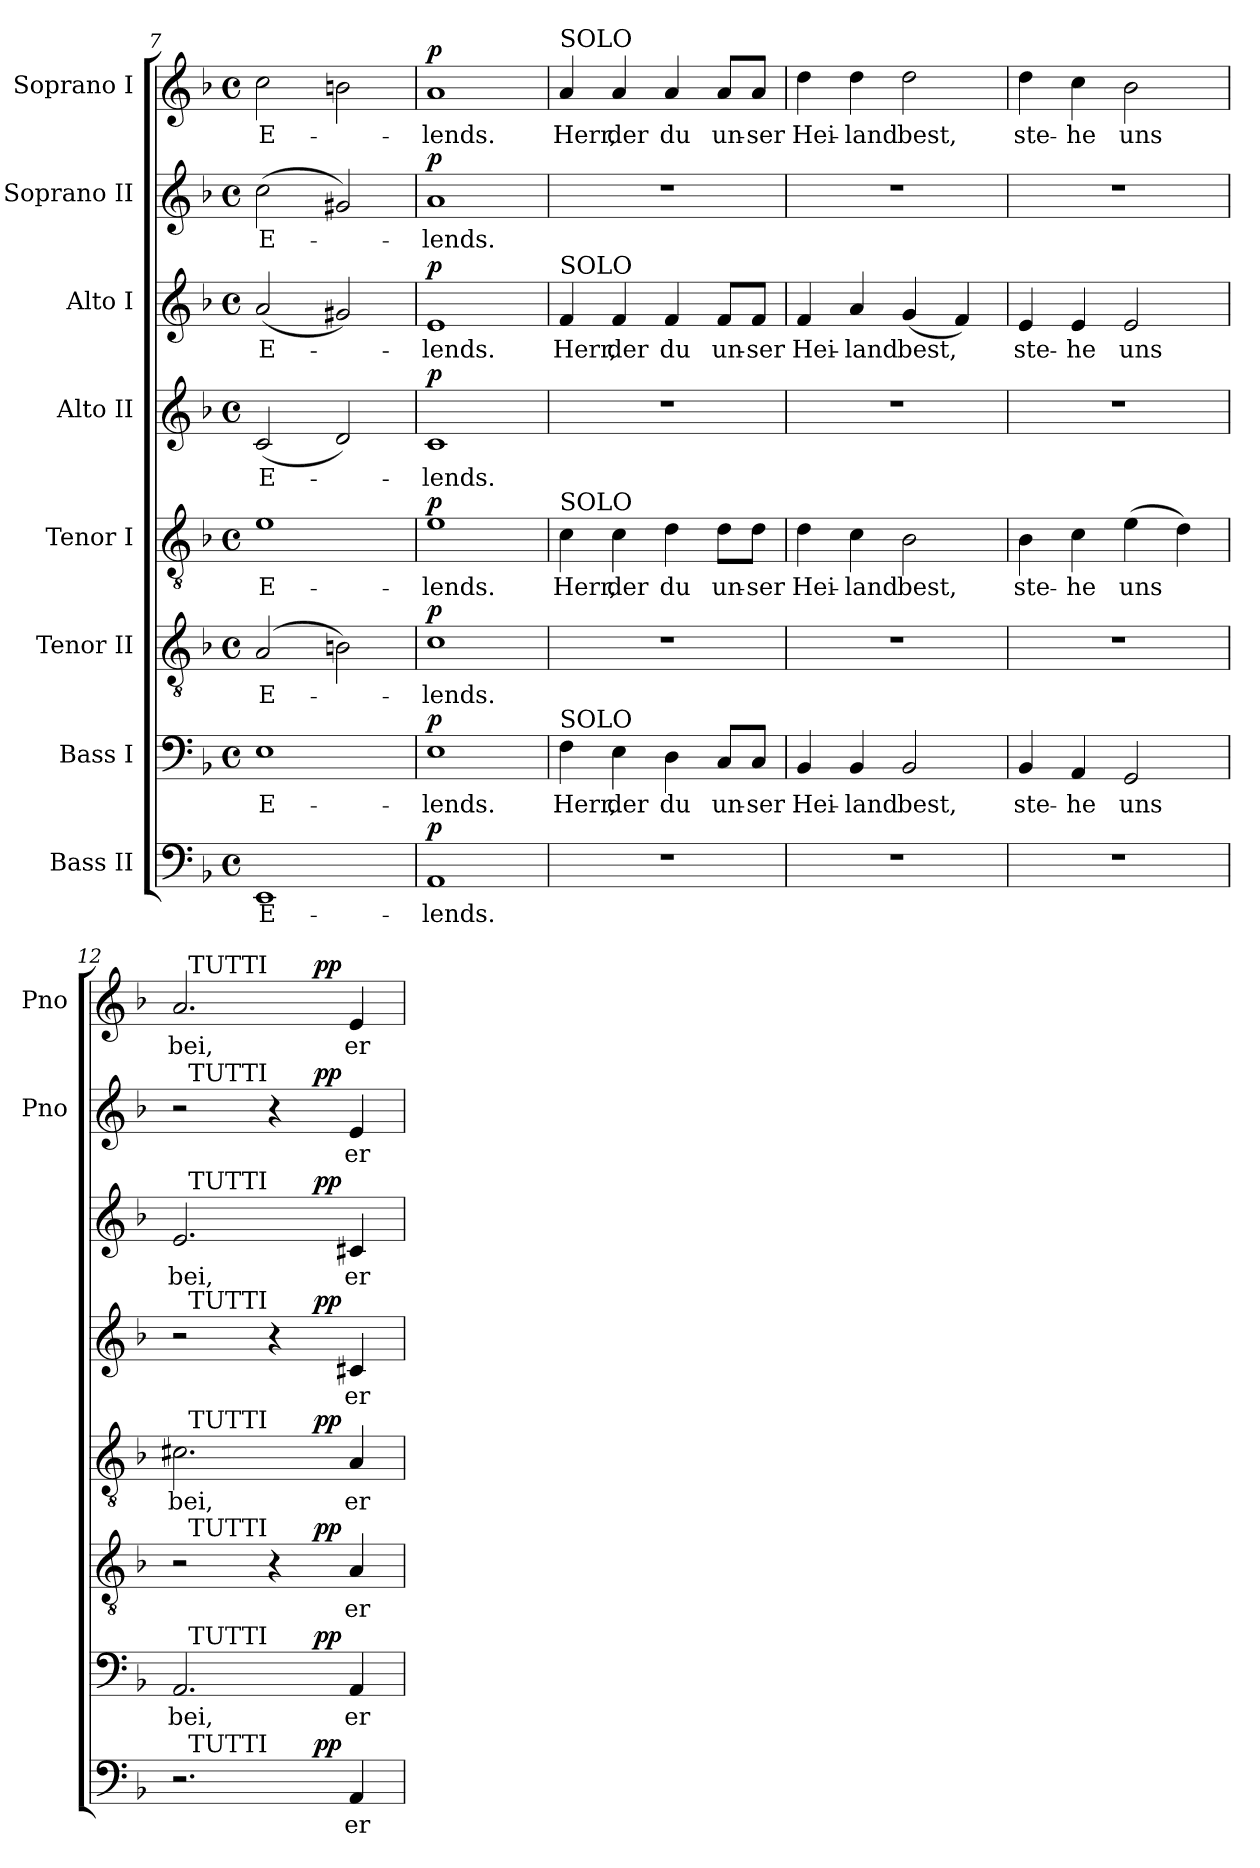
**kern	**text	**dynam	**kern	**text	**dynam	**kern	**text	**dynam	**kern	**text	**dynam	**kern	**text	**dynam	**kern	**text	**dynam	**kern	**text	**dynam	**kern	**text	**dynam
*part8	*part8	*part8	*part7	*part7	*part7	*part6	*part6	*part6	*part5	*part5	*part5	*part4	*part4	*part4	*part3	*part3	*part3	*part2	*part2	*part2	*part1	*part1	*part1
*staff8	*staff8	*staff8	*staff7	*staff7	*staff7	*staff6	*staff6	*staff6	*staff5	*staff5	*staff5	*staff4	*staff4	*staff4	*staff3	*staff3	*staff3	*staff2	*staff2	*staff2	*staff1	*staff1	*staff1
*I"Bass II	*	*	*I"Bass I	*	*	*I"Tenor II	*	*	*I"Tenor I	*	*	*I"Alto II	*	*	*I"Alto I	*	*	*I"Soprano II	*	*	*I"Soprano I	*	*
*	*	*	*	*	*	*	*	*	*	*	*	*	*	*	*	*	*	*I'Pno	*	*	*I'Pno	*	*
*clefF4	*	*	*clefF4	*	*	*clefGv2	*	*	*clefGv2	*	*	*clefG2	*	*	*clefG2	*	*	*clefG2	*	*	*clefG2	*	*
*k[b-]	*	*	*k[b-]	*	*	*k[b-]	*	*	*k[b-]	*	*	*k[b-]	*	*	*k[b-]	*	*	*k[b-]	*	*	*k[b-]	*	*
*d:	*	*	*d:	*	*	*d:	*	*	*d:	*	*	*d:	*	*	*d:	*	*	*d:	*	*	*d:	*	*
*M4/4	*	*	*M4/4	*	*	*M4/4	*	*	*M4/4	*	*	*M4/4	*	*	*M4/4	*	*	*M4/4	*	*	*M4/4	*	*
*met(c)	*	*	*met(c)	*	*	*met(c)	*	*	*met(c)	*	*	*met(c)	*	*	*met(c)	*	*	*met(c)	*	*	*met(c)	*	*
=7	=7	=7	=7	=7	=7	=7	=7	=7	=7	=7	=7	=7	=7	=7	=7	=7	=7	=7	=7	=7	=7	=7	=7
1EE	E-	.	1E	E-	.	(2A/	E-	.	1e	E-	.	(2c/	E-	.	(2a/	E-	.	(2cc\	E-	.	2cc\	E-	.
.	.	.	.	.	.	2Bn\)	.	.	.	.	.	2d/)	.	.	2g#X/)	.	.	2g#X/)	.	.	2bn\	.	.
=8	=8	=8	=8	=8	=8	=8	=8	=8	=8	=8	=8	=8	=8	=8	=8	=8	=8	=8	=8	=8	=8	=8	=8
!	!	!LO:DY:a	!	!	!LO:DY:a	!	!	!LO:DY:a	!	!	!LO:DY:a	!	!	!LO:DY:a	!	!	!LO:DY:a	!	!	!LO:DY:a	!	!	!LO:DY:a
1AA	-lends.	p	1E	-lends.	p	1c	-lends.	p	1e	-lends.	p	1c	-lends.	p	1e	-lends.	p	1a	-lends.	p	1a	-lends.	p
=9	=9	=9	=9	=9	=9	=9	=9	=9	=9	=9	=9	=9	=9	=9	=9	=9	=9	=9	=9	=9	=9	=9	=9
!	!	!	!	!	!	!	!	!	!	!	!	!	!	!	!	!	!	!	!	!	!LO:TX:a:t=SOLO	!	!
!	!	!	!	!	!	!	!	!	!	!	!	!	!	!	!LO:TX:a:t=SOLO	!	!	!	!	!	!	!	!
!	!	!	!	!	!	!	!	!	!LO:TX:a:t=SOLO	!	!	!	!	!	!	!	!	!	!	!	!	!	!
!	!	!	!LO:TX:a:t=SOLO	!	!	!	!	!	!	!	!	!	!	!	!	!	!	!	!	!	!	!	!
1r	.	.	4F\	Herr,	.	1r	.	.	4c\	Herr,	.	1r	.	.	4f/	Herr,	.	1r	.	.	4a/	Herr,	.
.	.	.	4E\	der	.	.	.	.	4c\	der	.	.	.	.	4f/	der	.	.	.	.	4a/	der	.
.	.	.	4D\	du	.	.	.	.	4d\	du	.	.	.	.	4f/	du	.	.	.	.	4a/	du	.
.	.	.	8C/L	un-	.	.	.	.	8d\L	un-	.	.	.	.	8f/L	un-	.	.	.	.	8a/L	un-	.
.	.	.	8C/J	-ser	.	.	.	.	8d\J	-ser	.	.	.	.	8f/J	-ser	.	.	.	.	8a/J	-ser	.
=10	=10	=10	=10	=10	=10	=10	=10	=10	=10	=10	=10	=10	=10	=10	=10	=10	=10	=10	=10	=10	=10	=10	=10
1r	.	.	4BB-/	Hei-	.	1r	.	.	4d\	Hei-	.	1r	.	.	4f/	Hei-	.	1r	.	.	4dd\	Hei-	.
.	.	.	4BB-/	-land	.	.	.	.	4c\	-land	.	.	.	.	4a/	-land	.	.	.	.	4dd\	-land	.
.	.	.	2BB-/	best,	.	.	.	.	2B-\	best,	.	.	.	.	(4g/	best,	.	.	.	.	2dd\	best,	.
.	.	.	.	.	.	.	.	.	.	.	.	.	.	.	4f/)	.	.	.	.	.	.	.	.
=11	=11	=11	=11	=11	=11	=11	=11	=11	=11	=11	=11	=11	=11	=11	=11	=11	=11	=11	=11	=11	=11	=11	=11
1r	.	.	4BB-/	ste-	.	1r	.	.	4B-\	ste-	.	1r	.	.	4e/	ste-	.	1r	.	.	4dd\	ste-	.
.	.	.	4AA/	-he	.	.	.	.	4c\	-he	.	.	.	.	4e/	-he	.	.	.	.	4cc\	-he	.
.	.	.	2GG/	uns	.	.	.	.	(4e\	uns	.	.	.	.	2e/	uns	.	.	.	.	2b-\	uns	.
.	.	.	.	.	.	.	.	.	4d\)	.	.	.	.	.	.	.	.	.	.	.	.	.	.
=12	=12	=12	=12	=12	=12	=12	=12	=12	=12	=12	=12	=12	=12	=12	=12	=12	=12	=12	=12	=12	=12	=12	=12
*^	*	*	*^	*	*	*^	*	*	*^	*	*	*^	*	*	*^	*	*	*^	*	*	*^	*	*
*	*^	*	*	*	*^	*	*	*	*^	*	*	*	*^	*	*	*	*^	*	*	*	*^	*	*	*	*^	*	*	*	*^	*	*
2.r	2ryy	32ryy	.	.	2.AA/	2ryy	32ryy	bei,	.	2r	2ryy	32ryy	.	.	2.c#X\	2ryy	32ryy	bei,	.	2r	2ryy	32ryy	.	.	2.e/	2ryy	32ryy	bei,	.	2r	2ryy	32ryy	.	.	2.a/	2ryy	32ryy	bei,	.
!	!	!	!	!	!	!	!	!	!	!	!	!	!	!	!	!	!	!	!	!	!	!	!	!	!	!	!	!	!	!	!	!	!	!	!	!	!LO:TX:a:t=TUTTI	!	!
!	!	!	!	!	!	!	!	!	!	!	!	!	!	!	!	!	!	!	!	!	!	!	!	!	!	!	!	!	!	!	!	!LO:TX:a:t=TUTTI	!	!	!	!	!	!	!
!	!	!	!	!	!	!	!	!	!	!	!	!	!	!	!	!	!	!	!	!	!	!	!	!	!	!	!LO:TX:a:t=TUTTI	!	!	!	!	!	!	!	!	!	!	!	!
!	!	!	!	!	!	!	!	!	!	!	!	!	!	!	!	!	!	!	!	!	!	!LO:TX:a:t=TUTTI	!	!	!	!	!	!	!	!	!	!	!	!	!	!	!	!	!
!	!	!	!	!	!	!	!	!	!	!	!	!	!	!	!	!	!LO:TX:a:t=TUTTI	!	!	!	!	!	!	!	!	!	!	!	!	!	!	!	!	!	!	!	!	!	!
!	!	!	!	!	!	!	!	!	!	!	!	!LO:TX:a:t=TUTTI	!	!	!	!	!	!	!	!	!	!	!	!	!	!	!	!	!	!	!	!	!	!	!	!	!	!	!
!	!	!	!	!	!	!	!LO:TX:a:t=TUTTI	!	!	!	!	!	!	!	!	!	!	!	!	!	!	!	!	!	!	!	!	!	!	!	!	!	!	!	!	!	!	!	!
!	!	!LO:TX:a:t=TUTTI	!	!	!	!	!	!	!	!	!	!	!	!	!	!	!	!	!	!	!	!	!	!	!	!	!	!	!	!	!	!	!	!	!	!	!	!	!
.	.	2ryy	.	.	.	.	2ryy	.	.	.	.	2ryy	.	.	.	.	2ryy	.	.	.	.	2ryy	.	.	.	.	2ryy	.	.	.	.	2ryy	.	.	.	.	2ryy	.	.
.	8ryy	.	.	.	.	8ryy	.	.	.	4r	8ryy	.	.	.	.	8ryy	.	.	.	4r	8ryy	.	.	.	.	8ryy	.	.	.	4r	8ryy	.	.	.	.	8ryy	.	.	.
.	.	4...ryy	.	.	.	.	4...ryy	.	.	.	.	4...ryy	.	.	.	.	4...ryy	.	.	.	.	4...ryy	.	.	.	.	4...ryy	.	.	.	.	4...ryy	.	.	.	.	4...ryy	.	.
!	!	!	!	!LO:DY:a	!	!	!	!	!LO:DY:a	!	!	!	!	!LO:DY:a	!	!	!	!	!LO:DY:a	!	!	!	!	!LO:DY:a	!	!	!	!	!LO:DY:a	!	!	!	!	!LO:DY:a	!	!	!	!	!LO:DY:a
.	4.ryy	.	.	pp	.	4.ryy	.	.	pp	.	4.ryy	.	.	pp	.	4.ryy	.	.	pp	.	4.ryy	.	.	pp	.	4.ryy	.	.	pp	.	4.ryy	.	.	pp	.	4.ryy	.	.	pp
4AA/	.	.	er-	.	4AA/	.	.	er-	.	4A/	.	.	er-	.	4A/	.	.	er-	.	4c#X/	.	.	er-	.	4c#X/	.	.	er-	.	4e/	.	.	er-	.	4e/	.	.	er-	.
*v	*v	*v	*	*	*	*	*	*	*	*v	*v	*v	*	*	*v	*v	*v	*	*	*v	*v	*v	*	*	*v	*v	*v	*	*	*v	*v	*v	*	*	*v	*v	*v	*	*
*	*	*	*v	*v	*v	*	*	*	*	*	*	*	*	*	*	*	*	*	*	*	*	*	*	*	*
=	=	=	=	=	=	=	=	=	=	=	=	=	=	=	=	=	=	=	=	=	=	=	=
*-	*-	*-	*-	*-	*-	*-	*-	*-	*-	*-	*-	*-	*-	*-	*-	*-	*-	*-	*-	*-	*-	*-	*-
